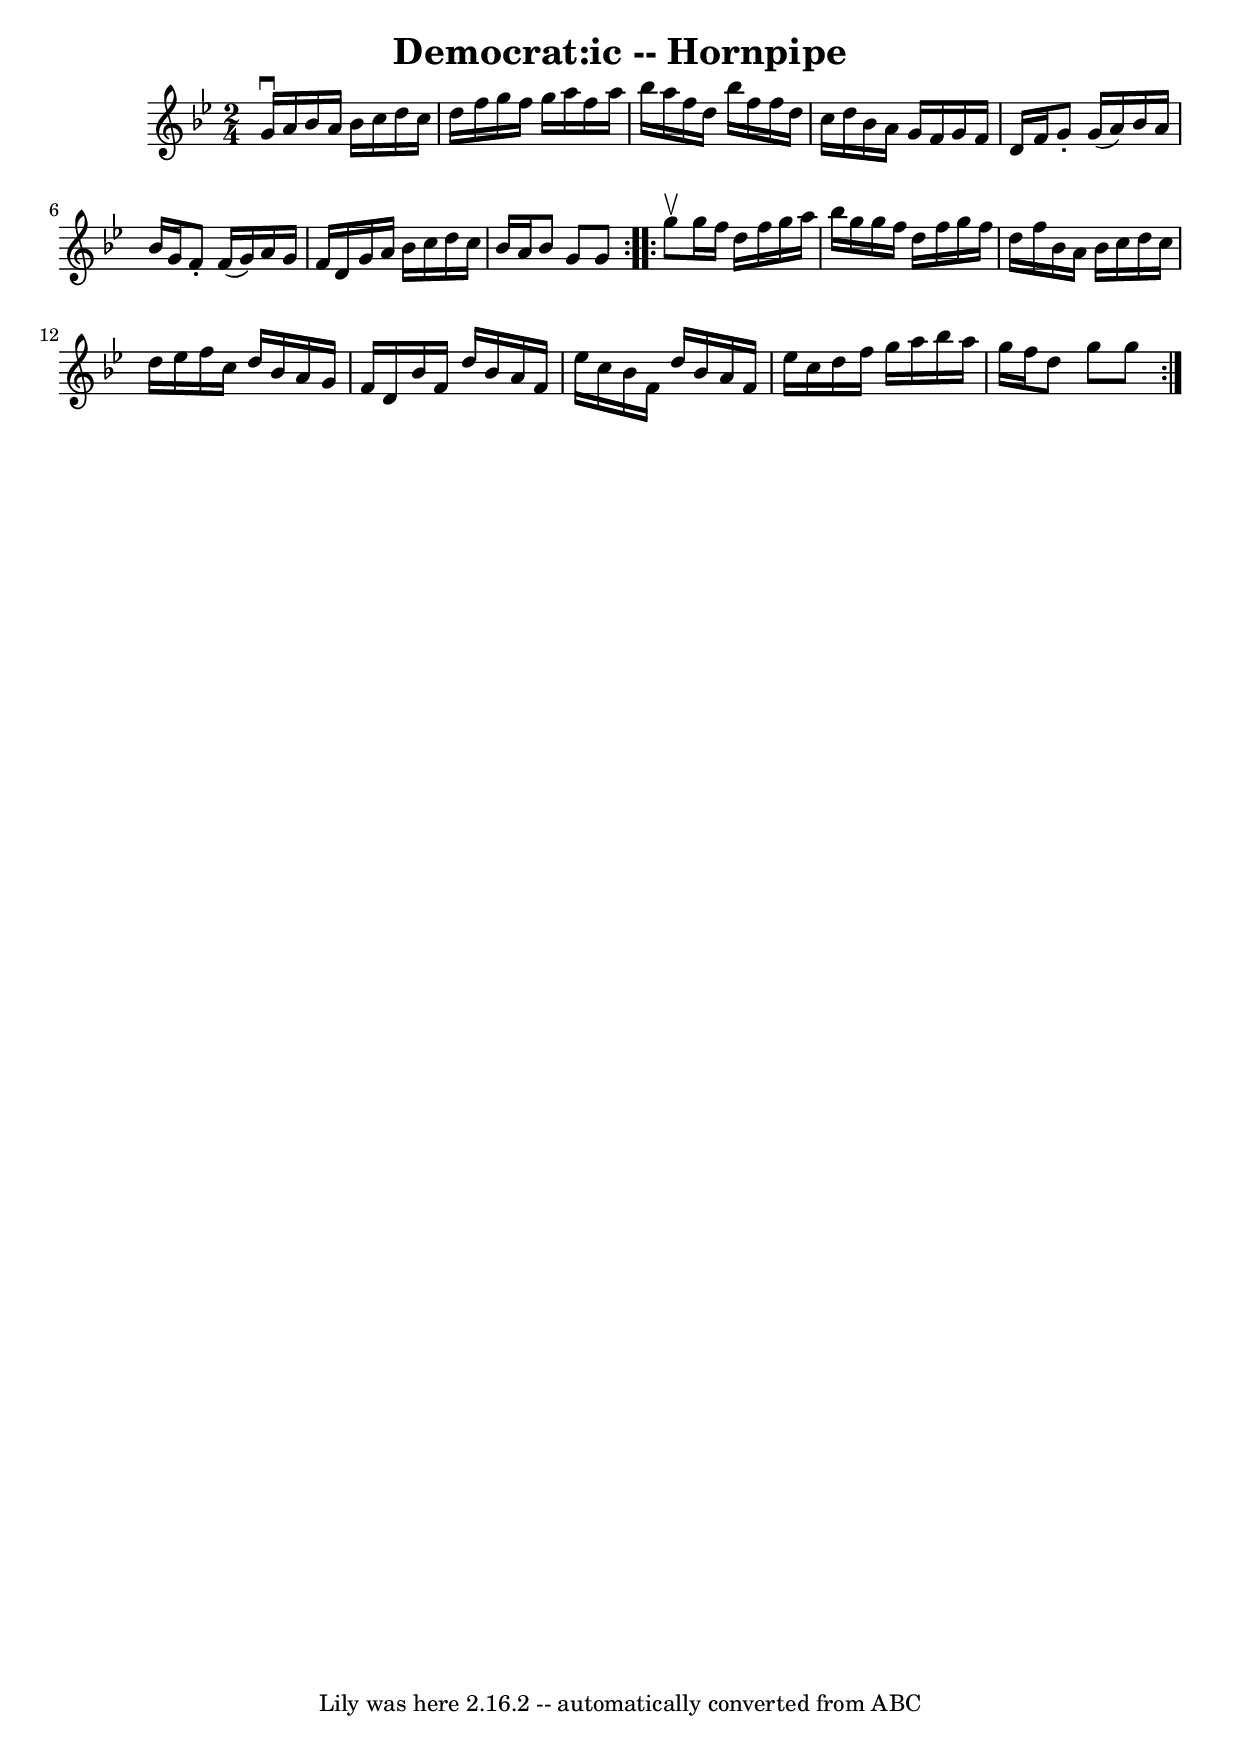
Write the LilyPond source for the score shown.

\version "2.16.2"
\include "Mammoth.ily"
\header {
  %% book = "Cole's 1000 Fiddle Tunes"
  crossRefNumber = "1"
  footnotes = ""
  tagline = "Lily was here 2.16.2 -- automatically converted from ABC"
  title = "Democrat:ic -- Hornpipe"

}
voicedefault =  {



  \repeat volta 2 {

    \time 2/4 
    \key g \minor
 g'16^\downbow a'16  |
    bes'16 a'16    
    bes'16 c''16 d''16 c''16 d''16 f''16  |
    g''16 f''16  
    g''16 a''16 f''16 a''16 bes''16 a''16  |
    f''16    
    d''16 bes''16 f''16 f''16 d''16 c''16 d''16  |
    
    bes'16 a'16 g'16 f'16 g'16 f'16 d'16 f'16  |
    
    g'8 -. g'16 (a'16) bes'16 a'16 bes'16 g'16  |
    f'8 
    -. f'16 (g'16) a'16 g'16 f'16 d'16  |
    g'16 a'16  
    bes'16 c''16 d''16 c''16 bes'16 a'16  |
    bes'8 g'8  
    g'8  
  }     
  \repeat volta 2 {
    g''8^\upbow |
    g''16 f''16    
    d''16 f''16 g''16 a''16 bes''16 g''16  |
    g''16 f''16 
    d''16 f''16 g''16 f''16 d''16 f''16  |
    bes'16    
    a'16 bes'16 c''16 d''16 c''16 d''16 ees''16  |
    f''16 
    c''16 d''16 bes'16 a'16 g'16 f'16 d'16  |
    
    bes'16 f'16 d''16 bes'16 a'16 f'16 ees''16 c''16  |
    
    bes'16 f'16 d''16 bes'16 a'16 f'16 ees''16 c''16  
    |
    d''16 f''16 g''16 a''16 bes''16 a''16 g''16    
    f''16  |
    d''8 g''8 g''8  
  }   

}

\score{
  <<

    \context Staff="default"
    {
      \voicedefault 
      
    }

  >>
  \layout {
    
  }
  \midi {
  }

}
